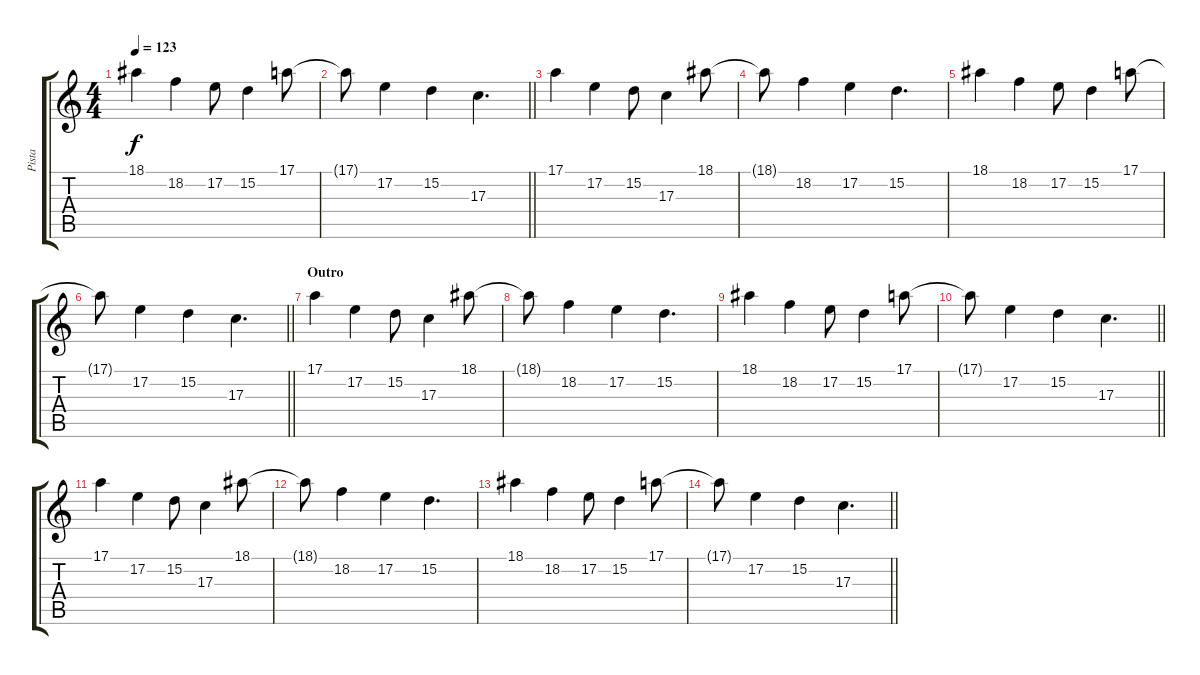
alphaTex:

\track ("Pista" "Pista") {instrument synthvoice}
\staff {score tabs}
\tuning (E4 B3 G3 D3 A2 E2) {hide}
\ts (4 4)
\tempo 123
\clef g2
\ks c
18.1.4{dy f} 18.2.4 17.2.8 15.2.4 17.1.8 |
\barLineRight lightlight
17.1{t}.8 17.2.4 15.2.4 17.3.4{d} |
17.1.4 17.2.4 15.2.8 17.3.4 18.1.8 |
18.1{t}.8 18.2.4 17.2.4 15.2.4{d} |
18.1.4 18.2.4 17.2.8 15.2.4 17.1.8 |
\barLineRight lightlight
17.1{t}.8 17.2.4 15.2.4 17.3.4{d} |
\section ("" "Outro")
17.1.4{volume 16 instrument harpsichord} 17.2.4 15.2.8 17.3.4 18.1.8 |
18.1{t}.8 18.2.4 17.2.4 15.2.4{d} |
18.1.4 18.2.4 17.2.8 15.2.4 17.1.8 |
\barLineRight lightlight
17.1{t}.8 17.2.4 15.2.4 17.3.4{d} |
17.1.4 17.2.4 15.2.8 17.3.4 18.1.8 |
18.1{t}.8 18.2.4 17.2.4 15.2.4{d} |
18.1.4 18.2.4 17.2.8 15.2.4 17.1.8 |
\barLineRight lightlight
17.1{t}.8 17.2.4 15.2.4 17.3.4{d}
